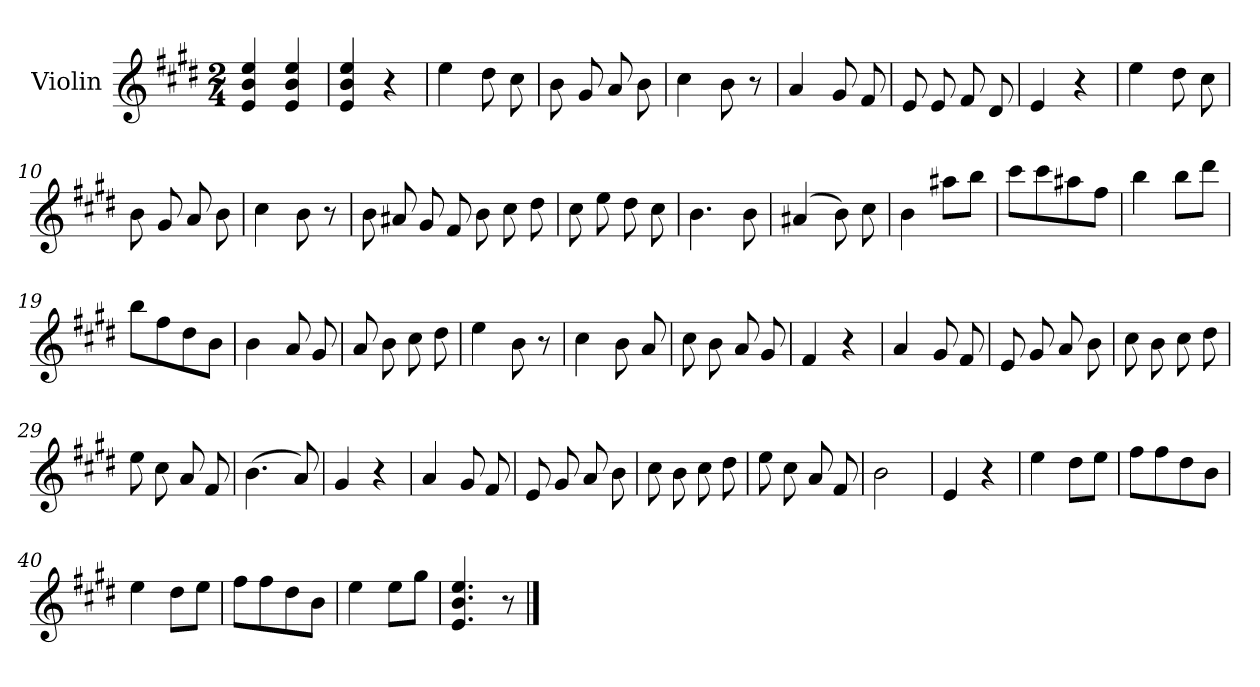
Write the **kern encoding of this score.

**kern
*part1
*staff1
*I"Violin
*I'Vln.
*clefG2
*k[f#c#g#d#]
*M2/4
=1
4e/ 4b/ 4ee/
4e/ 4b/ 4ee/
=2
4e/ 4b/ 4ee/
4r
=3
4ee\
8dd#\
8cc#\
=4
8b\
8g#/
8a/
8b\
=5
4cc#\
8b\
8r
=6
4a/
8g#/
8f#/
=7
8e/
8e/
8f#/
8d#/
=8
4e/
4r
!!LO:LB:g=z
=9
4ee\
8dd#\
8cc#\
=10
8b\
8g#/
8a/
8b\
=11
4cc#\
8b\
8r
=12
8b\
8a#X/
8g#/
8f#/
8b\
8cc#\
8dd#\
=13
8cc#\
8ee\
8dd#\
8cc#\
=14
4.b\
8b\
=15
(>4a#X/
8b\)
8cc#\
=16
4b\
8aa#X\L
8bb\J
!!LO:LB:g=z
=17
8ccc#\L
8ccc#\
8aa#X\
8ff#\J
=18
4bb\
8bb\L
8ddd#\J
=19
8bb\L
8ff#\
8dd#\
8b\J
=20
4b\
8a/
8g#/
=21
8a/
8b\
8cc#\
8dd#\
=22
4ee\
8b\
8r
=23
4cc#\
8b\
8a/
=24
8cc#\
8b\
8a/
8g#/
!!LO:LB:g=z
=25
4f#/
4r
=26
4a/
8g#/
8f#/
=27
8e/
8g#/
8a/
8b\
=28
8cc#\
8b\
8cc#\
8dd#\
=29
8ee\
8cc#\
8a/
8f#/
=30
(>4.b\
8a/)
=31
4g#/
4r
=32
4a/
8g#/
8f#/
=33
8e/
8g#/
8a/
8b\
!!LO:LB:g=z
=34
8cc#\
8b\
8cc#\
8dd#\
=35
8ee\
8cc#\
8a/
8f#/
=36
2b\
=37
4e/
4r
=38
4ee\
8dd#\L
8ee\J
=39
8ff#\L
8ff#\
8dd#\
8b\J
=40
4ee\
8dd#\L
8ee\J
=41
8ff#\L
8ff#\
8dd#\
8b\J
=42
4ee\
8ee\L
8gg#\J
!!LO:LB:g=z
=43
4.e/ 4.b/ 4.ee/
8r
==
*-
